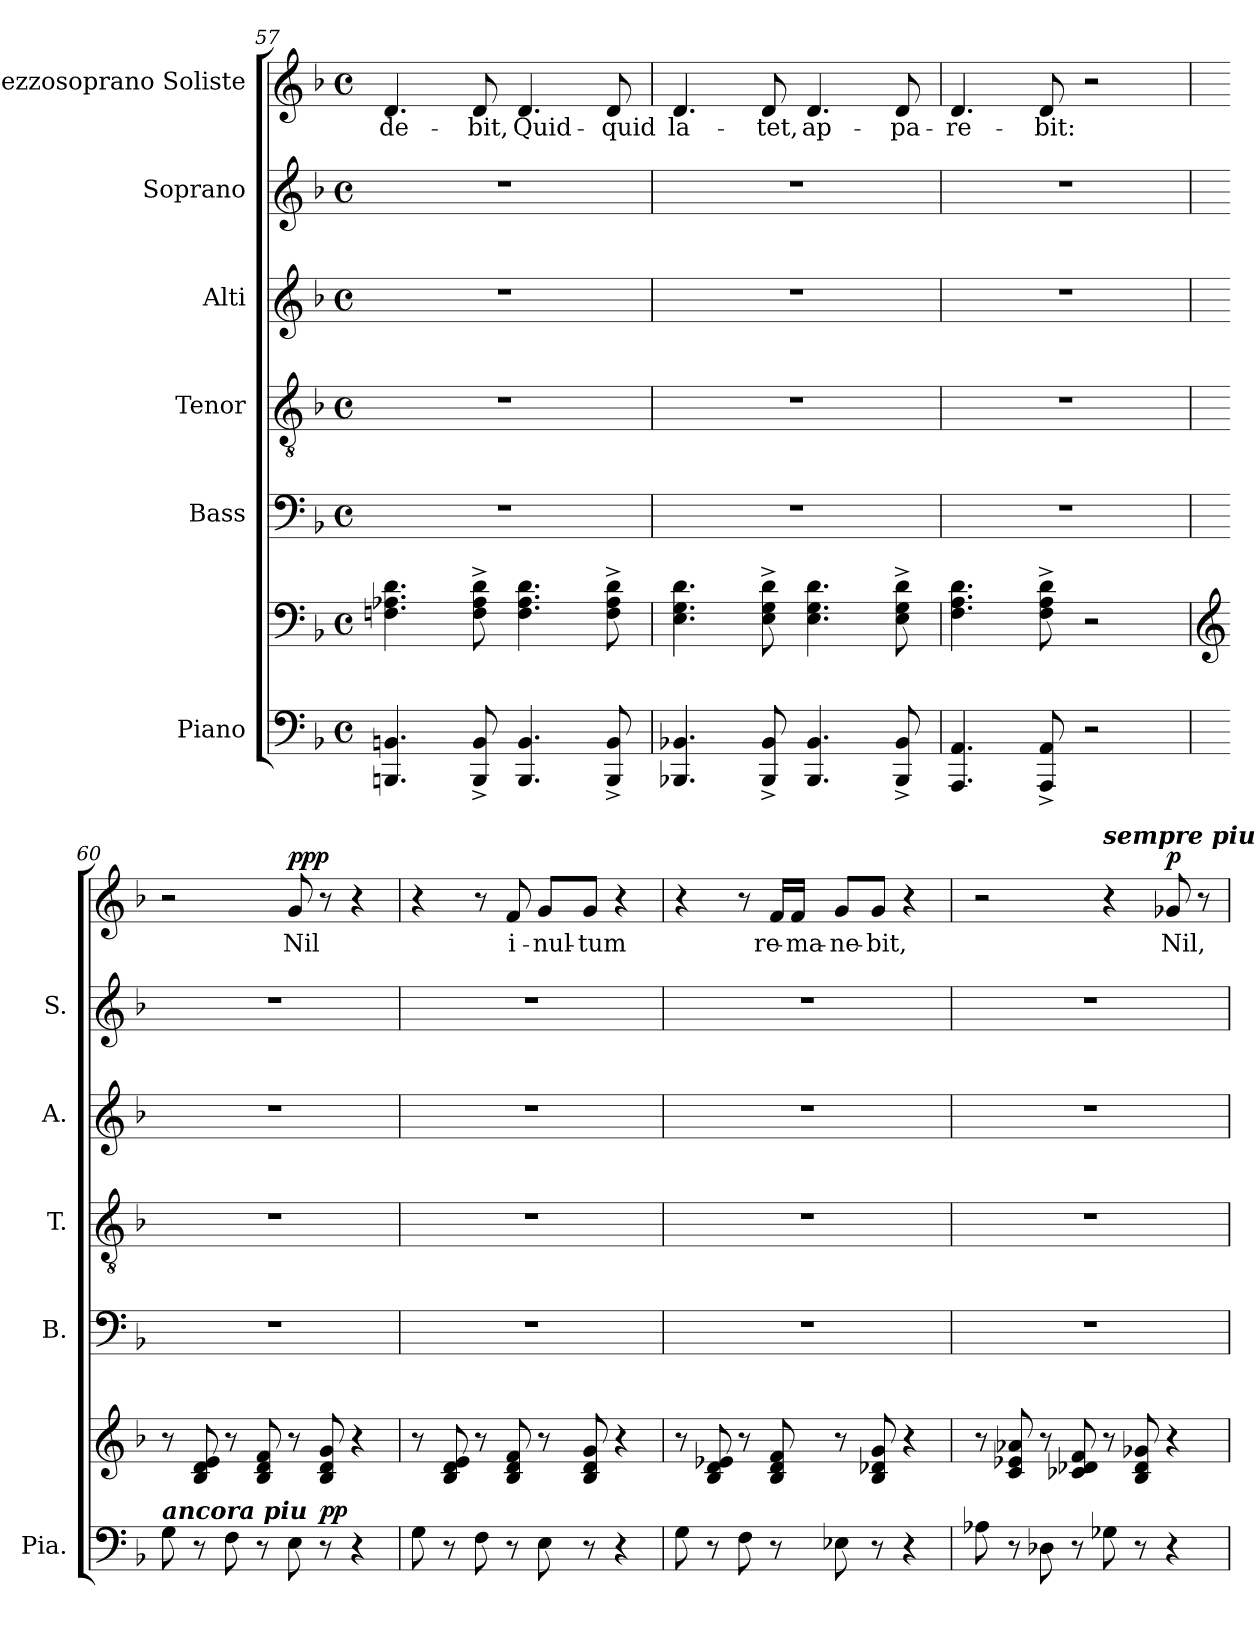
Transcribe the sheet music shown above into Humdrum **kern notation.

**kern	**kern	**dynam	**kern	**kern	**kern	**kern	**kern	**text	**dynam
*part6	*part6	*part6	*part5	*part4	*part3	*part2	*part1	*part1	*part1
*staff7	*staff6	*staff6/7	*staff5	*staff4	*staff3	*staff2	*staff1	*staff1	*staff1
*I"Piano	*	*	*I"Bass	*I"Tenor	*I"Alti	*I"Soprano	*I"Mezzosoprano Soliste	*	*
*I'Pia.	*	*	*I'B.	*I'T.	*I'A.	*I'S.	*	*	*
*clefF4	*clefF4	*	*clefF4	*clefGv2	*clefG2	*clefG2	*clefG2	*	*
*	*	*	*	*	*ITrd2c3	*	*	*	*
*k[b-]	*k[b-]	*	*k[b-]	*k[b-]	*k[f#c#]	*k[b-]	*k[b-]	*	*
*M4/4	*M4/4	*	*M4/4	*M4/4	*M4/4	*M4/4	*M4/4	*	*
*met(c)	*met(c)	*	*met(c)	*met(c)	*met(c)	*met(c)	*met(c)	*	*
=57	=57	=57	=57	=57	=57	=57	=57	=57	=57
4.BBBn/ 4.BBn/	4.Fn\ 4.A-X\ 4.d\	.	1r	1r	1r	1r	4.d/	-de-	.
8BBB/^ 8BB/^	8F\^ 8A-\^ 8d\^	.	.	.	.	.	8d/	-bit,	.
4.BBB/ 4.BB/	4.F\ 4.A-\ 4.d\	.	.	.	.	.	4.d/	Quid-	.
8BBB/^ 8BB/^	8F\^ 8A-\^ 8d\^	.	.	.	.	.	8d/	-quid	.
=58	=58	=58	=58	=58	=58	=58	=58	=58	=58
4.BBB-X/ 4.BB-X/	4.E\ 4.G\ 4.d\	.	1r	1r	1r	1r	4.d/	la-	.
8BBB-/^ 8BB-/^	8E\^ 8G\^ 8d\^	.	.	.	.	.	8d/	-tet,	.
4.BBB-/ 4.BB-/	4.E\ 4.G\ 4.d\	.	.	.	.	.	4.d/	ap-	.
8BBB-/^ 8BB-/^	8E\^ 8G\^ 8d\^	.	.	.	.	.	8d/	-pa-	.
=59	=59	=59	=59	=59	=59	=59	=59	=59	=59
4.AAA/ 4.AA/	4.F\ 4.A\ 4.d\	.	1r	1r	1r	1r	4.d/	-re-	.
8AAA/^ 8AA/^	8F\^ 8A\^ 8d\^	.	.	.	.	.	8d/	-bit:	.
2r	2r	.	.	.	.	.	2r	.	.
!!LO:PB:g=z
=60	=60	=60	=60	=60	=60	=60	=60	=60	=60
*	*clefG2	*	*	*	*	*	*	*	*
!LO:TX:a:Bi:t=ancora piu	!	!	!	!	!	!	!	!	!
8G\	8r	.	1r	1r	1r	1r	2r	.	.
8r	8B-/ 8d/ 8e/	.	.	.	.	.	.	.	.
8F\	8r	.	.	.	.	.	.	.	.
8r	8B-/ 8d/ 8f/	.	.	.	.	.	.	.	.
!	!	!	!	!	!	!	!	!	!LO:DY:a
8E\	8r	.	.	.	.	.	8g/	Nil	ppp
!	!	!LO:DY:a=2	!	!	!	!	!	!	!
8r	8B-/ 8d/ 8g/	pp	.	.	.	.	8r	.	.
4r	4r	.	.	.	.	.	4r	.	.
=61	=61	=61	=61	=61	=61	=61	=61	=61	=61
8G\	8r	.	1r	1r	1r	1r	4r	.	.
8r	8B-/ 8d/ 8e/	.	.	.	.	.	.	.	.
8F\	8r	.	.	.	.	.	8r	.	.
8r	8B-/ 8d/ 8f/	.	.	.	.	.	8f/	i-	.
8E\	8r	.	.	.	.	.	8g/L	-nul-	.
8r	8B-/ 8d/ 8g/	.	.	.	.	.	8g/J	-tum	.
4r	4r	.	.	.	.	.	4r	.	.
=62	=62	=62	=62	=62	=62	=62	=62	=62	=62
8G\	8r	.	1r	1r	1r	1r	4r	.	.
8r	8B-/ 8d/ 8e-X/	.	.	.	.	.	.	.	.
8F\	8r	.	.	.	.	.	8r	.	.
8r	8B-/ 8d/ 8f/	.	.	.	.	.	16f/LL	re-	.
.	.	.	.	.	.	.	16f/JJ	-ma-	.
8E-X\	8r	.	.	.	.	.	8g/L	-ne-	.
8r	8B-/ 8d-X/ 8g/	.	.	.	.	.	8g/J	-bit,	.
4r	4r	.	.	.	.	.	4r	.	.
=63	=63	=63	=63	=63	=63	=63	=63	=63	=63
8A-X\	8r	.	1r	1r	1r	1r	2r	.	.
8r	8c/ 8e-X/ 8a-X/	.	.	.	.	.	.	.	.
8D-X\	8r	.	.	.	.	.	.	.	.
8r	8c-X/ 8d-X/ 8f/	.	.	.	.	.	.	.	.
!	!	!	!	!	!	!	!LO:TX:a:Bi:t=sempre piu	!	!
8G-X\	8r	.	.	.	.	.	4r	.	.
8r	8B-/ 8d-/ 8g-X/	.	.	.	.	.	.	.	.
!	!	!	!	!	!	!	!	!	!LO:DY:a
4r	4r	.	.	.	.	.	8g-X/	Nil,	p
.	.	.	.	.	.	.	8r	.	.
=	=	=	=	=	=	=	=	=	=
*-	*-	*-	*-	*-	*-	*-	*-	*-	*-
